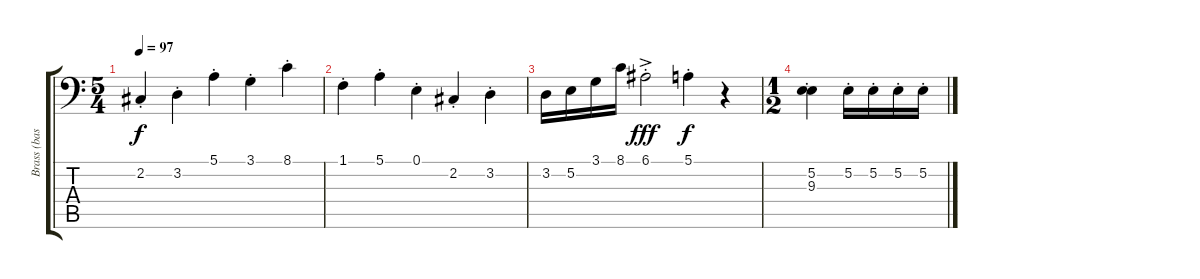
\track ("Brass (bass part)" "Brass (bas") {instrument frenchhorn}
\staff {score tabs}
\tuning (E3 B2 G2 D2 A1 E1) {hide}
\ts (5 4)
\tempo 97
\clef f4
\ks c
2.2{st}.4{dy f} 3.2{st}.4{volume 6} 5.1{st}.4 3.1{st}.4 8.1{st}.4 |
1.1{st}.4 5.1{st}.4 0.1{st}.4 2.2{st}.4 3.2{st}.4 |
3.2.16{volume 0} 5.2.16 3.1.16 8.1.16 6.1{ac st}.2{dy fff} 5.1{st}.4{dy f} r.4 |
\ts (1 2)
(5.2{st} 9.3{st}).4 5.2{st}.16 5.2{st}.16 5.2{st}.16 5.2{st}.16
